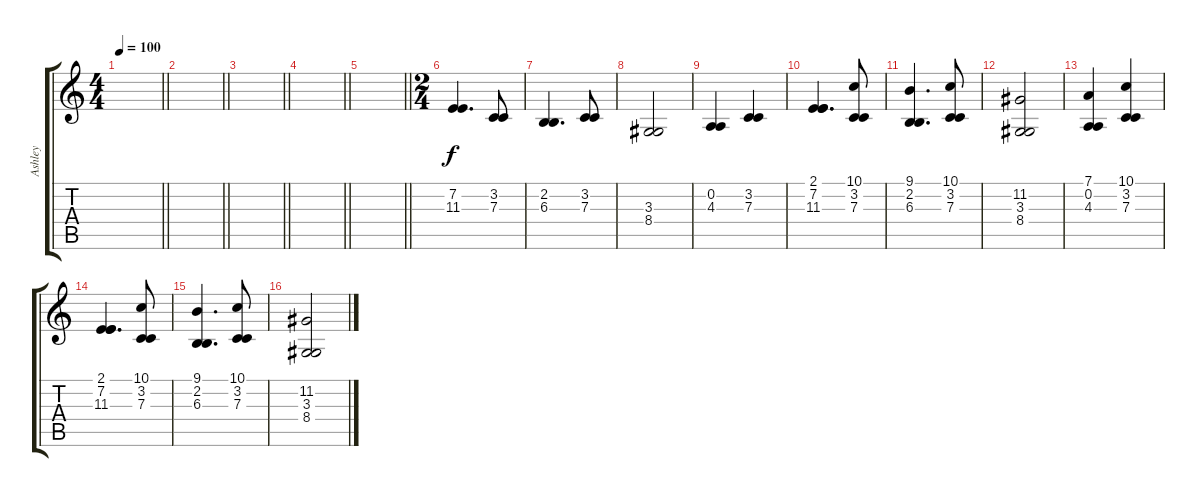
\track ("Ashley" "Ashley") {instrument stringensemble1}
\staff {score tabs}
\tuning (D4 A3 F3 C3 G2 D2) {hide}
\ts (4 4)
\tempo 100
\clef g2
\barLineRight lightlight
\ks c
|
\barLineRight lightlight
|
\barLineRight lightlight
|
\barLineRight lightlight
|
\barLineRight lightlight
|
\ts (2 4)
(7.2 11.3).4{d} (3.2 7.3).8 |
(2.2 6.3).4{d} (3.2 7.3).8 |
(3.3 8.4).2 |
(0.2 4.3).4 (3.2 7.3).4 |
(2.1 7.2 11.3).4{d} (10.1 3.2 7.3).8 |
(9.1 2.2 6.3).4{d} (10.1 3.2 7.3).8 |
(11.2 3.3 8.4).2 |
(7.1 0.2 4.3).4 (10.1 3.2 7.3).4 |
(2.1 7.2 11.3).4{d} (10.1 3.2 7.3).8 |
(9.1 2.2 6.3).4{d} (10.1 3.2 7.3).8 |
(11.2 3.3 8.4).2
